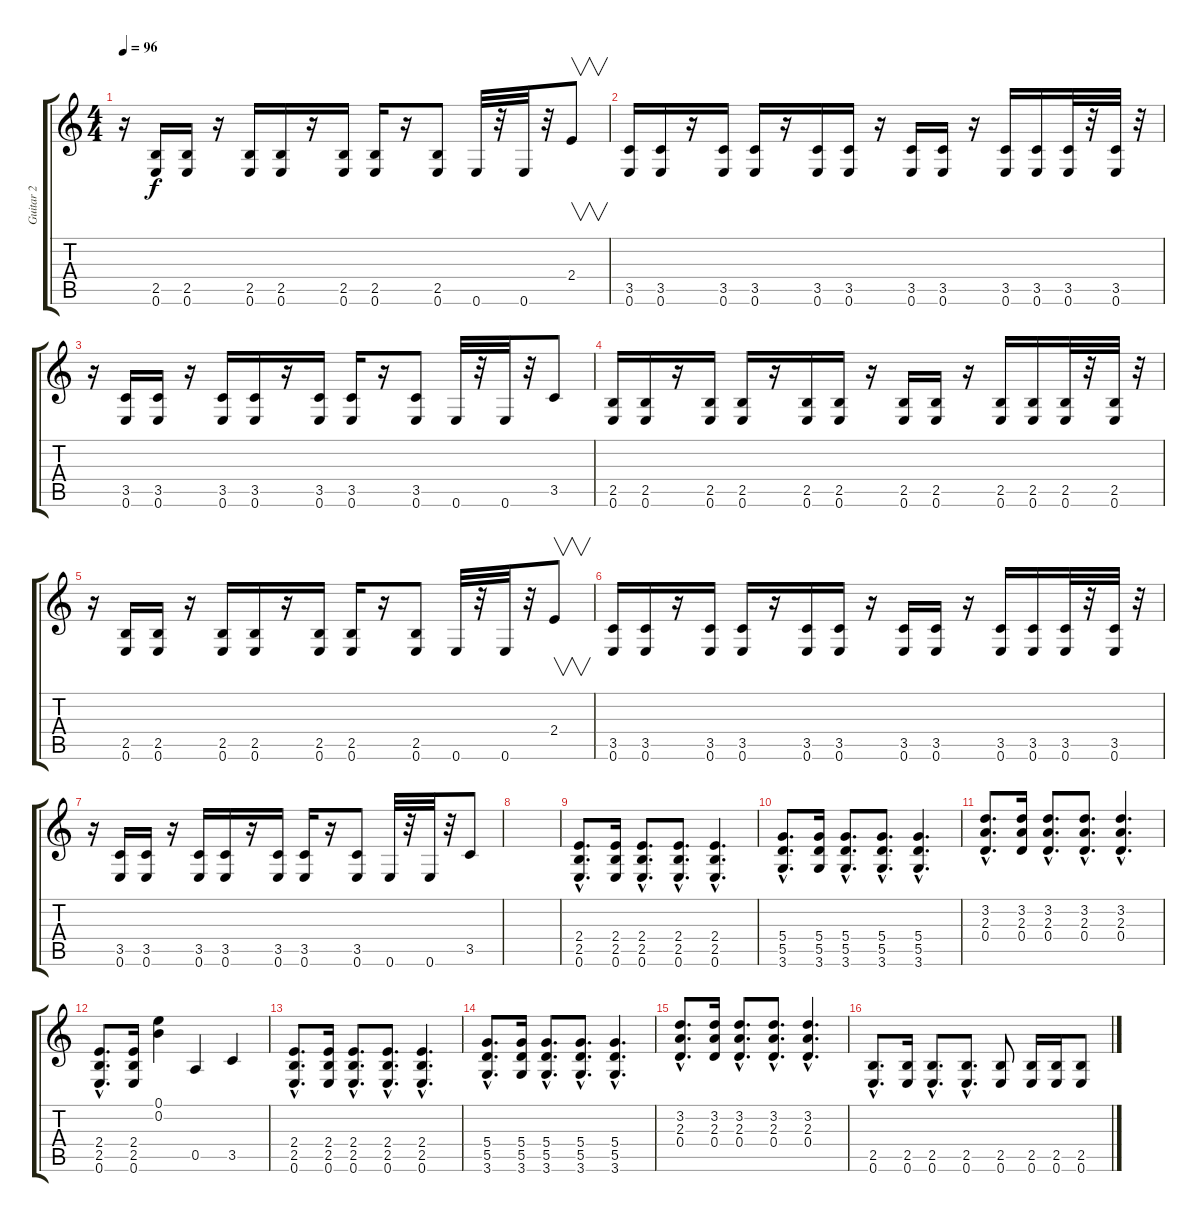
\track ("Guitar 2" "Guitar 2") {instrument distortionguitar}
\staff {score tabs}
\tuning (E4 B3 G3 D3 A2 E2) {hide}
\ts (4 4)
\tempo 96
\clef g2
\ks c
r.16{dy f} (2.5 0.6).16 (2.5 0.6).16 r.16 (2.5 0.6).16 (2.5 0.6).16 r.16 (2.5 0.6).16 (2.5 0.6).16 r.16 (2.5 0.6).8 0.6.32 r.32 0.6.32 r.32 2.4.8{v} |
(3.5 0.6).16 (3.5 0.6).16 r.16 (3.5 0.6).16 (3.5 0.6).16 r.16 (3.5 0.6).16 (3.5 0.6).16 r.16 (3.5 0.6).16 (3.5 0.6).16 r.16 (3.5 0.6).16 (3.5 0.6).16 (3.5 0.6).32 r.32 (3.5 0.6).32 r.32 |
r.16 (3.5 0.6).16 (3.5 0.6).16 r.16 (3.5 0.6).16 (3.5 0.6).16 r.16 (3.5 0.6).16 (3.5 0.6).16 r.16 (3.5 0.6).8 0.6.32 r.32 0.6.32 r.32 3.5.8 |
(2.5 0.6).16 (2.5 0.6).16 r.16 (2.5 0.6).16 (2.5 0.6).16 r.16 (2.5 0.6).16 (2.5 0.6).16 r.16 (2.5 0.6).16 (2.5 0.6).16 r.16 (2.5 0.6).16 (2.5 0.6).16 (2.5 0.6).32 r.32 (2.5 0.6).32 r.32 |
r.16 (2.5 0.6).16 (2.5 0.6).16 r.16 (2.5 0.6).16 (2.5 0.6).16 r.16 (2.5 0.6).16 (2.5 0.6).16 r.16 (2.5 0.6).8 0.6.32 r.32 0.6.32 r.32 2.4.8{v} |
(3.5 0.6).16 (3.5 0.6).16 r.16 (3.5 0.6).16 (3.5 0.6).16 r.16 (3.5 0.6).16 (3.5 0.6).16 r.16 (3.5 0.6).16 (3.5 0.6).16 r.16 (3.5 0.6).16 (3.5 0.6).16 (3.5 0.6).32 r.32 (3.5 0.6).32 r.32 |
r.16 (3.5 0.6).16 (3.5 0.6).16 r.16 (3.5 0.6).16 (3.5 0.6).16 r.16 (3.5 0.6).16 (3.5 0.6).16 r.16 (3.5 0.6).8 0.6.32 r.32 0.6.32 r.32 3.5.8 |
|
(2.4{hac} 2.5{hac} 0.6{hac}).8{d} (2.4 2.5 0.6).16 (2.4{hac} 2.5{hac} 0.6{hac}).8{d} (2.4{hac} 2.5{hac} 0.6{hac}).8{d} (2.4{hac} 2.5{hac} 0.6{hac}).4{d} |
(5.4{hac} 5.5{hac} 3.6{hac}).8{d} (5.4 5.5 3.6).16 (5.4{hac} 5.5{hac} 3.6{hac}).8{d} (5.4{hac} 5.5{hac} 3.6{hac}).8{d} (5.4{hac} 5.5{hac} 3.6{hac}).4{d} |
(3.2{hac} 2.3{hac} 0.4{hac}).8{d} (3.2 2.3 0.4).16 (3.2{hac} 2.3{hac} 0.4{hac}).8{d} (3.2{hac} 2.3{hac} 0.4{hac}).8{d} (3.2{hac} 2.3{hac} 0.4{hac}).4{d} |
(2.4{hac} 2.5{hac} 0.6{hac}).8{d} (2.4 2.5 0.6).16 (0.1 0.2).4 0.5.4 3.5.4 |
(2.4{hac} 2.5{hac} 0.6{hac}).8{d} (2.4 2.5 0.6).16 (2.4{hac} 2.5{hac} 0.6{hac}).8{d} (2.4{hac} 2.5{hac} 0.6{hac}).8{d} (2.4{hac} 2.5{hac} 0.6{hac}).4{d} |
(5.4{hac} 5.5{hac} 3.6{hac}).8{d} (5.4 5.5 3.6).16 (5.4{hac} 5.5{hac} 3.6{hac}).8{d} (5.4{hac} 5.5{hac} 3.6{hac}).8{d} (5.4{hac} 5.5{hac} 3.6{hac}).4{d} |
(3.2{hac} 2.3{hac} 0.4{hac}).8{d} (3.2 2.3 0.4).16 (3.2{hac} 2.3{hac} 0.4{hac}).8{d} (3.2{hac} 2.3{hac} 0.4{hac}).8{d} (3.2{hac} 2.3{hac} 0.4{hac}).4{d} |
(2.5{hac} 0.6{hac}).8{d} (2.5 0.6).16 (2.5{hac} 0.6{hac}).8{d} (2.5{hac} 0.6{hac}).8{d} (2.5 0.6).8 (2.5 0.6).16 (2.5 0.6).16 (2.5 0.6).8
